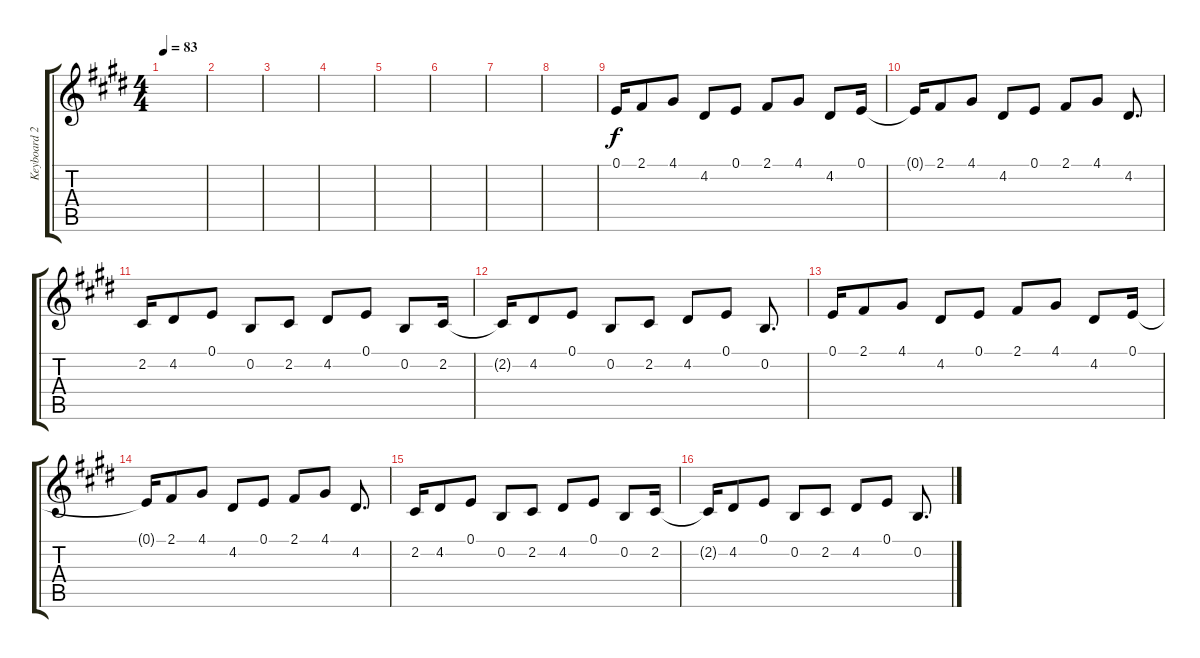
\track ("Keyboard 2" "Keyboard 2") {instrument honkytonkpiano}
\staff {score tabs}
\tuning (E4 B3 G3 D3 A2 E2) {hide}
\ts (4 4)
\tempo 83
\clef g2
\ks e
|
|
|
|
|
|
|
|
0.1.16 2.1.8 4.1.8 4.2.8 0.1.8 2.1.8 4.1.8 4.2.8 0.1.16 |
0.1{t}.16 2.1.8 4.1.8 4.2.8 0.1.8 2.1.8 4.1.8 4.2.8{d} |
2.2.16 4.2.8 0.1.8 0.2.8 2.2.8 4.2.8 0.1.8 0.2.8 2.2.16 |
2.2{t}.16 4.2.8 0.1.8 0.2.8 2.2.8 4.2.8 0.1.8 0.2.8{d} |
0.1.16 2.1.8 4.1.8 4.2.8 0.1.8 2.1.8 4.1.8 4.2.8 0.1.16 |
0.1{t}.16 2.1.8 4.1.8 4.2.8 0.1.8 2.1.8 4.1.8 4.2.8{d} |
2.2.16 4.2.8 0.1.8 0.2.8 2.2.8 4.2.8 0.1.8 0.2.8 2.2.16 |
2.2{t}.16 4.2.8 0.1.8 0.2.8 2.2.8 4.2.8 0.1.8 0.2.8{d}
